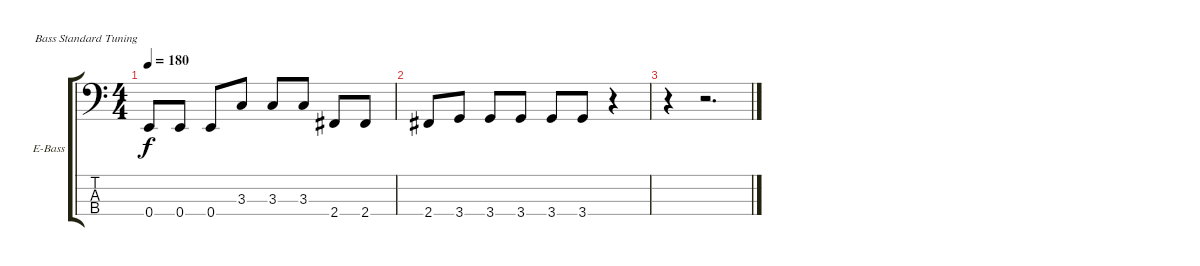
\defaultSystemsLayout 4
\bracketExtendMode groupsimilarinstruments
\firstSystemTrackNameOrientation horizontal
\otherSystemsTrackNameOrientation horizontal
\track ("Басс Гитара" "E-Bass") {instrument electricbassfinger}
\staff {score tabs}
\tuning (G2 D2 A1 E1)
\ts (4 4)
\tempo 180
\clef f4
\scale
0.333333
\ks c
0.4.8{dy f} 0.4.8 0.4.8 3.3.8 3.3.8 3.3.8 2.4.8 2.4.8 |
\scale
0.333333 2.4.8 3.4.8 3.4.8 3.4.8 3.4.8 3.4.8 r.4 |
r.4 r.2{d}
